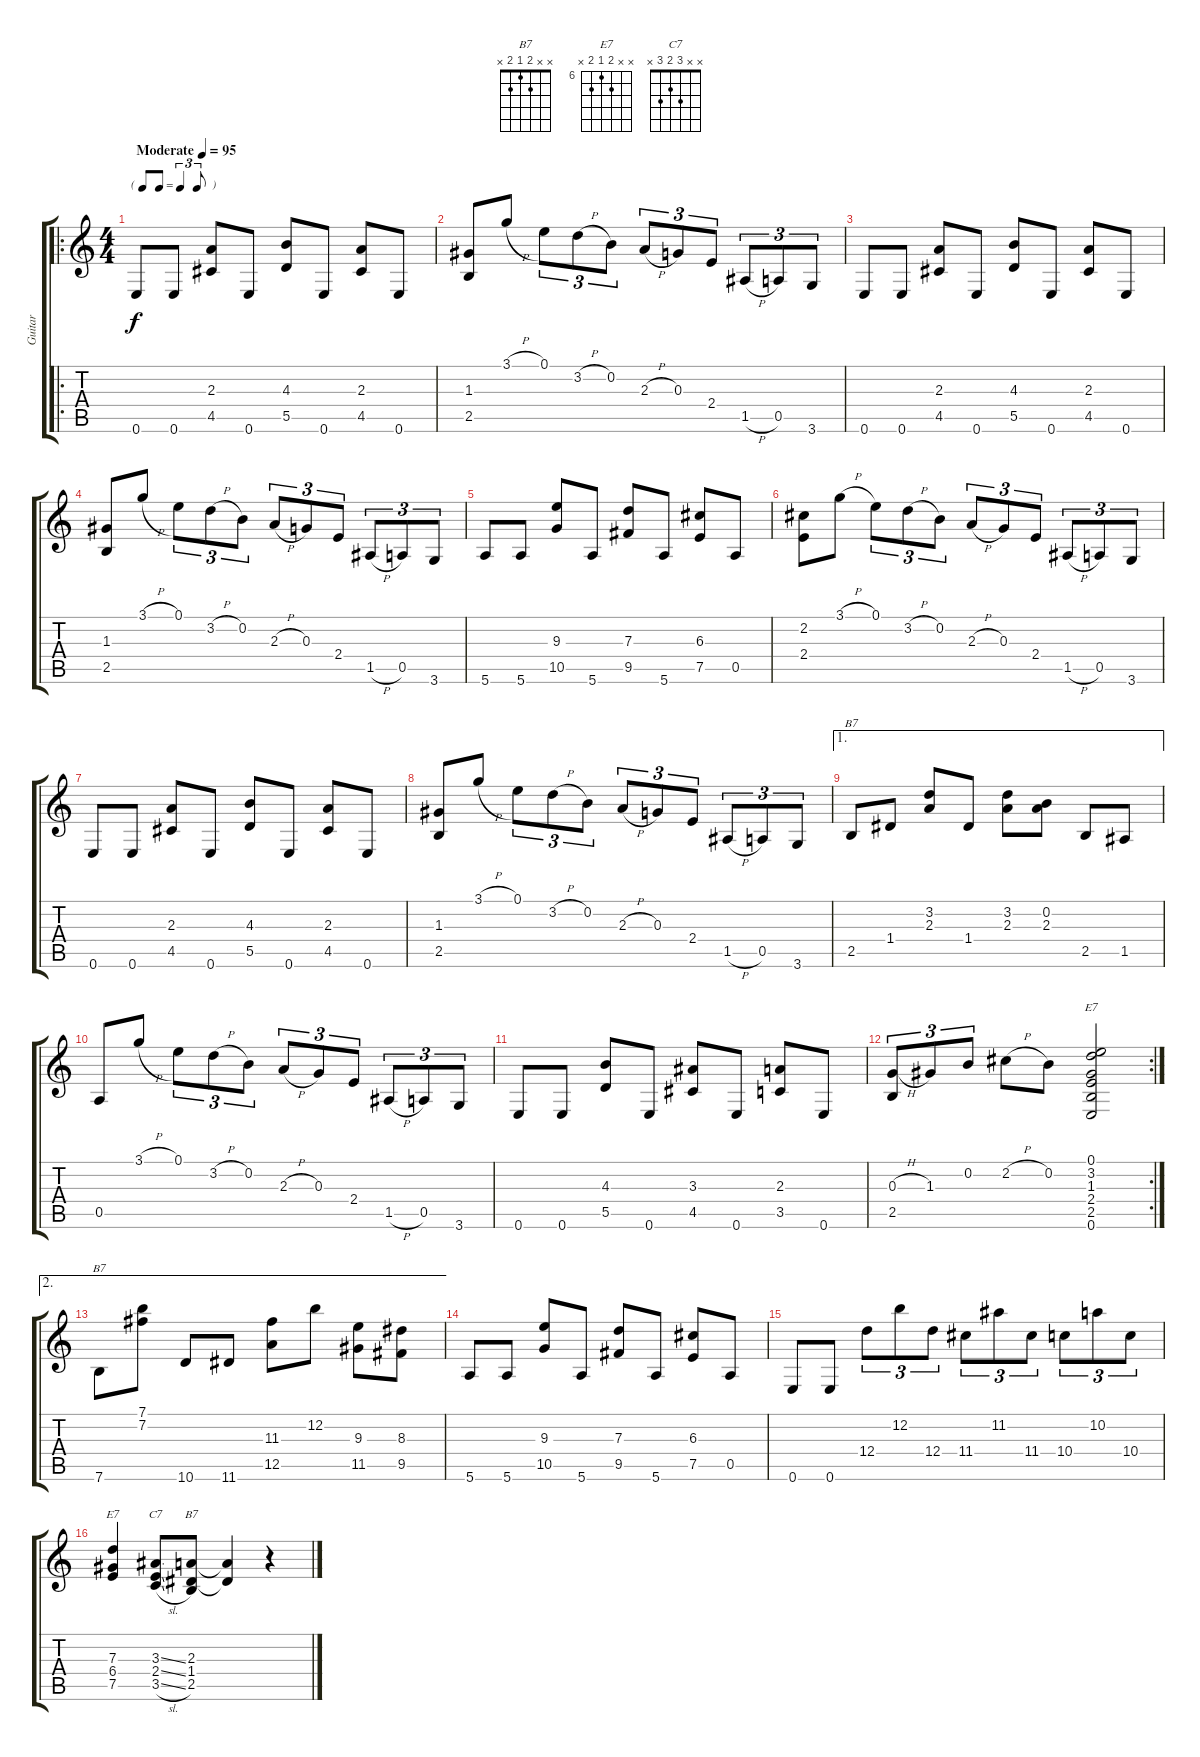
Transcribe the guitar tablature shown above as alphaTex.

\track ("Guitar" "Guitar") {instrument acousticguitarsteel}
\staff {score tabs}
\tuning (E4 B3 G3 D3 A2 E2) {hide}
\chord ("B7" x x x x 2 x)
\chord ("E7" 0 3 1 2 2 0)
\chord ("B7" x x x x x 7) {firstfret 7}
\chord ("E7" x x 7 6 7 x) {firstfret 6}
\chord ("C7" x x 3 2 3 x)
\chord ("B7" x x 2 1 2 x)
\ro
\ts (4 4)
\tf triplet8th
\tempo (95 "Moderate")
\clef g2
\ks c
0.6.8{dy f instrument acousticguitarsteel} 0.6.8 (2.3 4.5).8 0.6.8 (4.3 5.5).8 0.6.8 (2.3 4.5).8 0.6.8 |
(1.3 2.5).8 3.1{h}.8 0.1.8{tu (3 2)} 3.2{h}.8{tu (3 2)} 0.2.8{tu (3 2)} 2.3{h}.8{tu (3 2)} 0.3.8{tu (3 2)} 2.4.8{tu (3 2)} 1.5{h}.8{tu (3 2)} 0.5.8{tu (3 2)} 3.6.8{tu (3 2)} |
0.6.8 0.6.8 (2.3 4.5).8 0.6.8 (4.3 5.5).8 0.6.8 (2.3 4.5).8 0.6.8 |
(1.3 2.5).8 3.1{h}.8 0.1.8{tu (3 2)} 3.2{h}.8{tu (3 2)} 0.2.8{tu (3 2)} 2.3{h}.8{tu (3 2)} 0.3.8{tu (3 2)} 2.4.8{tu (3 2)} 1.5{h}.8{tu (3 2)} 0.5.8{tu (3 2)} 3.6.8{tu (3 2)} |
5.6.8 5.6.8 (9.3 10.5).8 5.6.8 (7.3 9.5).8 5.6.8 (6.3 7.5).8 0.5.8 |
(2.2 2.4).8 3.1{h}.8 0.1.8{tu (3 2)} 3.2{h}.8{tu (3 2)} 0.2.8{tu (3 2)} 2.3{h}.8{tu (3 2)} 0.3.8{tu (3 2)} 2.4.8{tu (3 2)} 1.5{h}.8{tu (3 2)} 0.5.8{tu (3 2)} 3.6.8{tu (3 2)} |
0.6.8 0.6.8 (2.3 4.5).8 0.6.8 (4.3 5.5).8 0.6.8 (2.3 4.5).8 0.6.8 |
(1.3 2.5).8 3.1{h}.8 0.1.8{tu (3 2)} 3.2{h}.8{tu (3 2)} 0.2.8{tu (3 2)} 2.3{h}.8{tu (3 2)} 0.3.8{tu (3 2)} 2.4.8{tu (3 2)} 1.5{h}.8{tu (3 2)} 0.5.8{tu (3 2)} 3.6.8{tu (3 2)} |
\ae 1
2.5.8{ch "B7"} 1.4.8 (3.2 2.3).8 1.4.8 (3.2 2.3).8 (0.2 2.3).8 2.5.8 1.5.8 |
0.5.8 3.1{h}.8 0.1.8{tu (3 2)} 3.2{h}.8{tu (3 2)} 0.2.8{tu (3 2)} 2.3{h}.8{tu (3 2)} 0.3.8{tu (3 2)} 2.4.8{tu (3 2)} 1.5{h}.8{tu (3 2)} 0.5.8{tu (3 2)} 3.6.8{tu (3 2)} |
0.6.8 0.6.8 (4.3 5.5).8 0.6.8 (3.3 4.5).8 0.6.8 (2.3 3.5).8 0.6.8 |
\rc 2
(0.3{h} 2.5).8{tu (3 2)} 1.3.8{tu (3 2)} 0.2.8{tu (3 2)} 2.2{h}.8 0.2.8 (0.1 3.2 1.3 2.4 2.5 0.6).2{ch "E7"} |
\ae 2
7.6.8{ch "B7"} (7.1 7.2).8 10.6.8 11.6.8 (11.3 12.5).8 12.2.8 (9.3 11.5).8 (8.3 9.5).8 |
5.6.8 5.6.8 (9.3 10.5).8 5.6.8 (7.3 9.5).8 5.6.8 (6.3 7.5).8 0.5.8 |
0.6.8 0.6.8 12.4.8{tu (3 2)} 12.2.8{tu (3 2)} 12.4.8{tu (3 2)} 11.4.8{tu (3 2)} 11.2.8{tu (3 2)} 11.4.8{tu (3 2)} 10.4.8{tu (3 2)} 10.2.8{tu (3 2)} 10.4.8{tu (3 2)} |
(7.3 6.4 7.5).4{ch "E7"} (3.3{ss} 2.4{ss} 3.5{sl}).8{ch "C7"} (2.3 1.4 2.5).8{ch "B7"} (2.3{t} 1.4{t}).4 r.4
